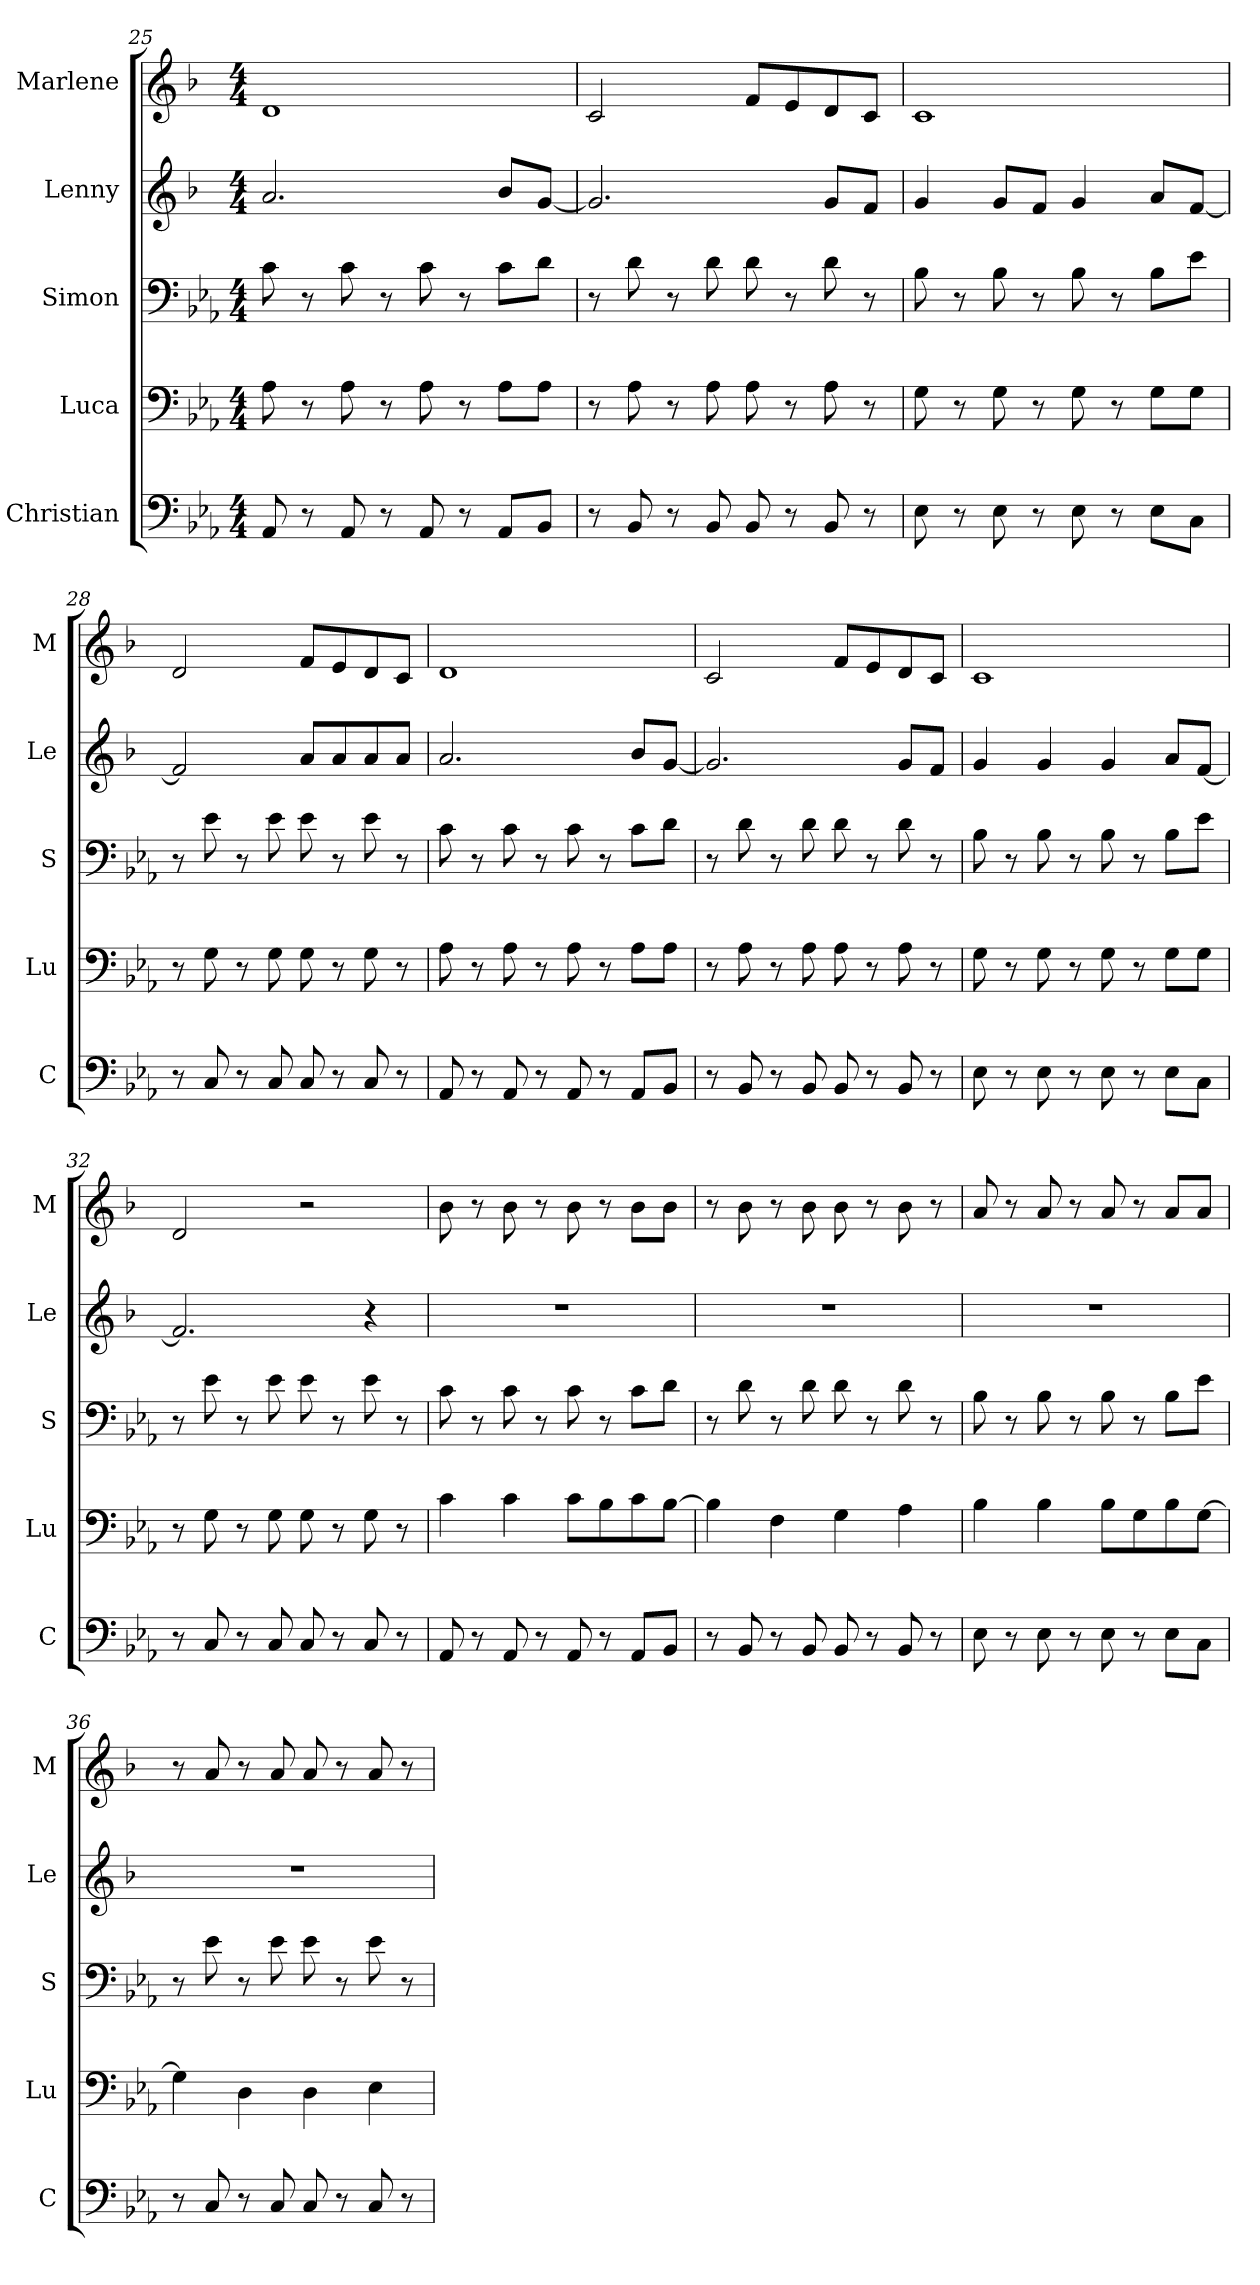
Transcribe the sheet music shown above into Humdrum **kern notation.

**kern	**kern	**kern	**kern	**kern
*part5	*part4	*part3	*part2	*part1
*staff5	*staff4	*staff3	*staff2	*staff1
*I"Christian	*I"Luca	*I"Simon	*I"Lenny	*I"Marlene
*I'C	*I'Lu	*I'S	*I'Le	*I'M
!!LO:PB:g=z
*clefF4	*clefF4	*clefF4	*clefG2	*clefG2
*	*	*	*ITrd1c2	*ITrd1c2
*k[b-e-a-]	*k[b-e-a-]	*k[b-e-a-]	*k[b-e-a-]	*k[b-e-a-]
*M4/4	*M4/4	*M4/4	*M4/4	*M4/4
=25	=25	=25	=25	=25
8AA-/	8A-\	8c\	2.g/	1c
8r	8r	8r	.	.
8AA-/	8A-\	8c\	.	.
8r	8r	8r	.	.
8AA-/	8A-\	8c\	.	.
8r	8r	8r	.	.
8AA-/L	8A-\L	8c\L	8a-/L	.
8BB-/J	8A-\J	8d\J	[8f/J	.
=26	=26	=26	=26	=26
8r	8r	8r	2.f/]	2B-/
8BB-/	8A-\	8d\	.	.
8r	8r	8r	.	.
8BB-/	8A-\	8d\	.	.
8BB-/	8A-\	8d\	.	8e-/L
8r	8r	8r	.	8d/
8BB-/	8A-\	8d\	8f/L	8c/
8r	8r	8r	8e-/J	8B-/J
=27	=27	=27	=27	=27
8E-\	8G\	8B-\	4f/	1B-
8r	8r	8r	.	.
8E-\	8G\	8B-\	8f/L	.
8r	8r	8r	8e-/J	.
8E-\	8G\	8B-\	4f/	.
8r	8r	8r	.	.
8E-\L	8G\L	8B-\L	8g/L	.
8C\J	8G\J	8e-\J	[8e-/J	.
=28	=28	=28	=28	=28
8r	8r	8r	2e-/]	2c/
8C/	8G\	8e-\	.	.
8r	8r	8r	.	.
8C/	8G\	8e-\	.	.
8C/	8G\	8e-\	8g/L	8e-/L
8r	8r	8r	8g/	8d/
8C/	8G\	8e-\	8g/	8c/
8r	8r	8r	8g/J	8B-/J
!!LO:LB:g=z
=29	=29	=29	=29	=29
8AA-/	8A-\	8c\	2.g/	1c
8r	8r	8r	.	.
8AA-/	8A-\	8c\	.	.
8r	8r	8r	.	.
8AA-/	8A-\	8c\	.	.
8r	8r	8r	.	.
8AA-/L	8A-\L	8c\L	8a-/L	.
8BB-/J	8A-\J	8d\J	[8f/J	.
=30	=30	=30	=30	=30
8r	8r	8r	2.f/]	2B-/
8BB-/	8A-\	8d\	.	.
8r	8r	8r	.	.
8BB-/	8A-\	8d\	.	.
8BB-/	8A-\	8d\	.	8e-/L
8r	8r	8r	.	8d/
8BB-/	8A-\	8d\	8f/L	8c/
8r	8r	8r	8e-/J	8B-/J
=31	=31	=31	=31	=31
8E-\	8G\	8B-\	4f/	1B-
8r	8r	8r	.	.
8E-\	8G\	8B-\	4f/	.
8r	8r	8r	.	.
8E-\	8G\	8B-\	4f/	.
8r	8r	8r	.	.
8E-\L	8G\L	8B-\L	8g/L	.
8C\J	8G\J	8e-\J	[8e-/J	.
=32	=32	=32	=32	=32
8r	8r	8r	2.e-/]	2c/
8C/	8G\	8e-\	.	.
8r	8r	8r	.	.
8C/	8G\	8e-\	.	.
8C/	8G\	8e-\	.	2r
8r	8r	8r	.	.
8C/	8G\	8e-\	4r	.
8r	8r	8r	.	.
!!LO:PB:g=z
=33	=33	=33	=33	=33
8AA-/	4c\	8c\	1r	8a-\
8r	.	8r	.	8r
8AA-/	4c\	8c\	.	8a-\
8r	.	8r	.	8r
8AA-/	8c\L	8c\	.	8a-\
8r	8B-\	8r	.	8r
8AA-/L	8c\	8c\L	.	8a-\L
8BB-/J	[8B-\J	8d\J	.	8a-\J
=34	=34	=34	=34	=34
8r	4B-\]	8r	1r	8r
8BB-/	.	8d\	.	8a-\
8r	4F\	8r	.	8r
8BB-/	.	8d\	.	8a-\
8BB-/	4G\	8d\	.	8a-\
8r	.	8r	.	8r
8BB-/	4A-\	8d\	.	8a-\
8r	.	8r	.	8r
=35	=35	=35	=35	=35
8E-\	4B-\	8B-\	1r	8g/
8r	.	8r	.	8r
8E-\	4B-\	8B-\	.	8g/
8r	.	8r	.	8r
8E-\	8B-\L	8B-\	.	8g/
8r	8G\	8r	.	8r
8E-\L	8B-\	8B-\L	.	8g/L
8C\J	[8G\J	8e-\J	.	8g/J
=36	=36	=36	=36	=36
8r	4G\]	8r	1r	8r
8C/	.	8e-\	.	8g/
8r	4D\	8r	.	8r
8C/	.	8e-\	.	8g/
8C/	4D\	8e-\	.	8g/
8r	.	8r	.	8r
8C/	4E-\	8e-\	.	8g/
8r	.	8r	.	8r
=	=	=	=	=
*-	*-	*-	*-	*-
